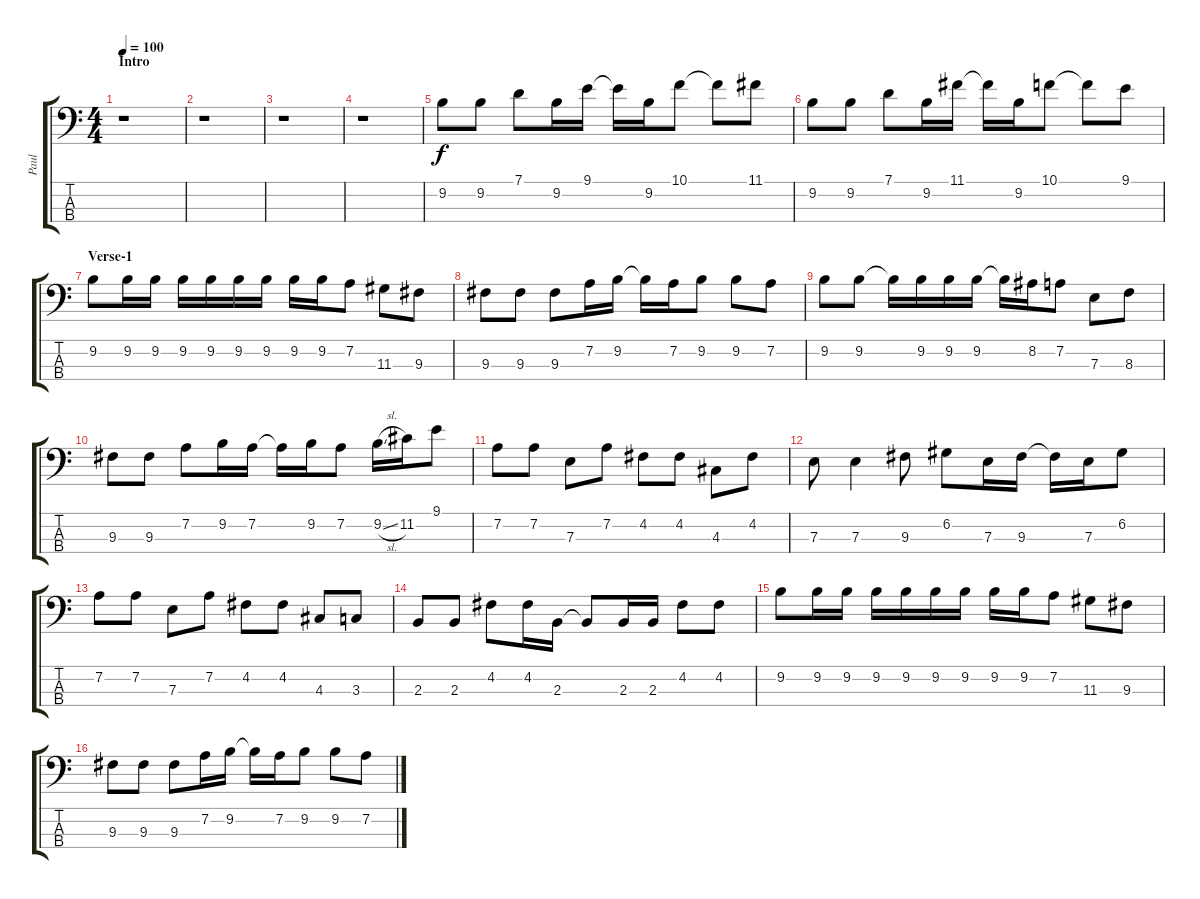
\track ("Paul " "Paul ") {instrument electricbasspick}
\staff {score tabs}
\tuning (G2 D2 A1 E1) {hide}
\ts (4 4)
\section ("" "Intro")
\tempo 100
\clef f4
\ks c
r.1{dy f instrument electricbasspick} |
r.1 |
r.1 |
r.1 |
9.2.8 9.2.8 7.1.8 9.2.16 9.1.16 9.1{t}.16 9.2.16 10.1.8 10.1{t}.8 11.1.8 |
9.2.8 9.2.8 7.1.8 9.2.16 11.1.16 11.1{t}.16 9.2.16 10.1.8 10.1{t}.8 9.1.8 |
\section ("" "Verse-1")
9.2.8 9.2.16 9.2.16 9.2.16 9.2.16 9.2.16 9.2.16 9.2.16 9.2.16 7.2.8 11.3.8 9.3.8 |
9.3.8 9.3.8 9.3.8 7.2.16 9.2.16 9.2{t}.16 7.2.16 9.2.8 9.2.8 7.2.8 |
9.2.8 9.2.8 9.2{t}.16 9.2.16 9.2.16 9.2.16 9.2{t}.16 8.2.16 7.2.8 7.3.8 8.3.8 |
9.3.8 9.3.8 7.2.8 9.2.16 7.2.16 7.2{t}.16 9.2.16 7.2.8 9.2{sl}.16 11.2.16 9.1.8 |
7.2.8 7.2.8 7.3.8 7.2.8 4.2.8 4.2.8 4.3.8 4.2.8 |
7.3.8 7.3.4 9.3.8 6.2.8 7.3.16 9.3.16 9.3{t}.16 7.3.16 6.2.8 |
7.2.8 7.2.8 7.3.8 7.2.8 4.2.8 4.2.8 4.3.8 3.3.8 |
2.3.8 2.3.8 4.2.8 4.2.16 2.3.16 2.3{t}.8 2.3.16 2.3.16 4.2.8 4.2.8 |
9.2.8 9.2.16 9.2.16 9.2.16 9.2.16 9.2.16 9.2.16 9.2.16 9.2.16 7.2.8 11.3.8 9.3.8 |
9.3.8 9.3.8 9.3.8 7.2.16 9.2.16 9.2{t}.16 7.2.16 9.2.8 9.2.8 7.2.8
